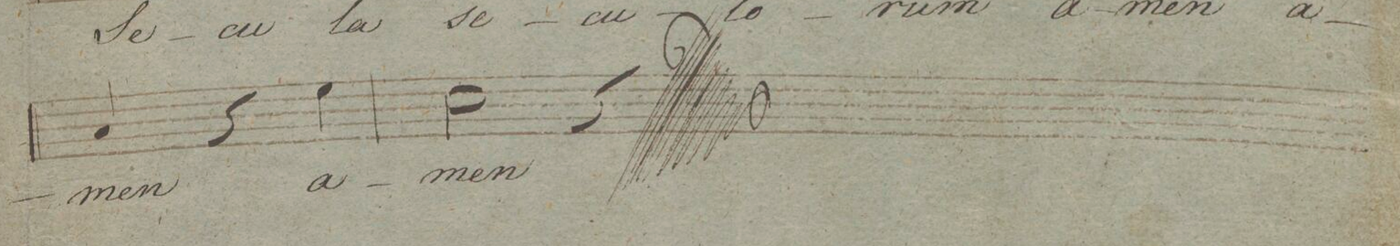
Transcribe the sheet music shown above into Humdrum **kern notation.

**kern	**text	**dynam
*I"Tenore.	*	*
*clefC4	*	*
*k[f#]	*	*
*M3/4	*	*
4G/	-men	.
4r	.	.
4d\	a-	.
=123	=123	=123
2B\	-men	.
4r	.	.
=124	=124	=124
2.ryy	.	.
==	==	==
*-	*-	*-
